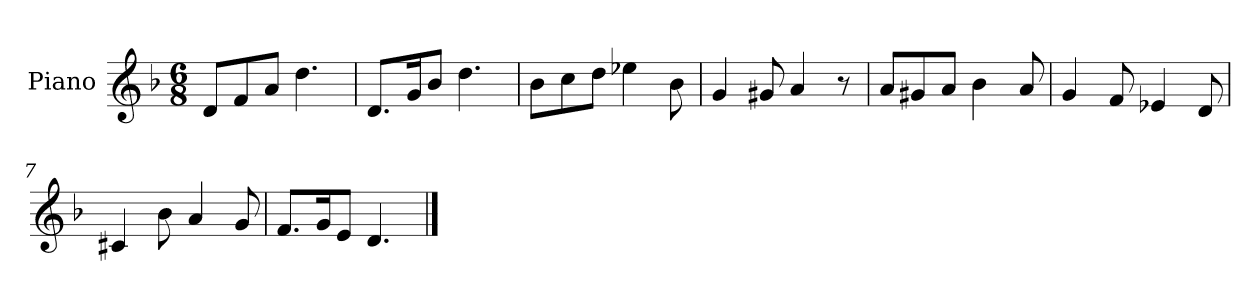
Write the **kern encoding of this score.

**kern
*part1
*staff1
*I"Piano
*I'Pno.
*clefG2
*k[b-]
*M6/8
=1
8d/L
8f/
8a/J
4.dd\
=2
8.d/L
16g/K
8b-/J
4.dd\
=3
8b-\L
8cc\
8dd\J
4ee-X\
8b-\
=4
4g/
8g#X/
4a/
8r
=5
8a/L
8g#X/
8a/J
4b-\
8a/
=6
4g/
8f/
4e-X/
8d/
=7
4c#X/
8b-\
4a/
8g/
=8
8.f/L
16g/K
8e/J
4.d/
==
*-
